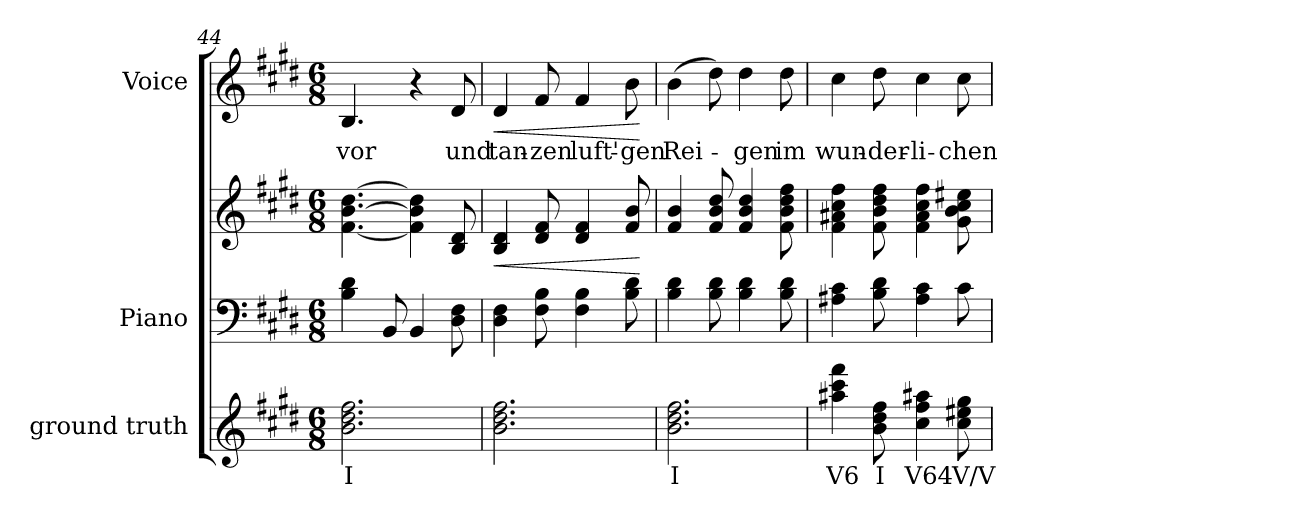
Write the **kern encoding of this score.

**kern	**text	**kern	**kern	**dynam	**kern	**text	**dynam
*part3	*part3	*part2	*part2	*part2	*part1	*part1	*part1
*staff4	*staff4	*staff3	*staff2	*staff2/3	*staff1	*staff1	*staff1
*I"ground truth	*	*I"Piano	*	*	*I"Voice	*	*
*	*	*I'Pno	*	*	*	*	*
*	*	*clefF4	*clefG2	*	*clefG2	*	*
*k[f#c#g#d#]	*	*k[f#c#g#d#]	*k[f#c#g#d#]	*	*k[f#c#g#d#]	*	*
*M6/8	*	*M6/8	*M6/8	*	*M6/8	*	*
=44	=44	=44	=44	=44	=44	=44	=44
!	!	!	!	!	!	!LO:LY:b	!
2.b 2.dd# 2.ff#	I	4B\ 4d#\	[4.f#\ [4.b\ [4.dd#\	.	4.B/	-vor	.
.	.	8BB/	.	.	.	.	.
.	.	4BB/	4f#\] 4b\] 4dd#\]	.	4r	.	.
!	!	!	!	!	!	!LO:LY:b	!
.	.	8D#\ 8F#\	8B/ 8d#/	.	8d#/	und	.
=45	=45	=45	=45	=45	=45	=45	=45
!	!	!	!	!LO:HP:b	!	!	!
!	!	!	!	!	!	!LO:LY:b	!LO:HP:b
2.b 2.dd# 2.ff#	.	4D#\ 4F#\	4B/ 4d#/	<	4d#/	tan-	<
!	!	!	!	!	!	!LO:LY:b	!
.	.	8F#\ 8B\	8d#/ 8f#/	.	8f#/	-zen	.
!	!	!	!	!	!	!LO:LY:b	!
.	.	4F#\ 4B\	4d#/ 4f#/	.	4f#/	luft'-	.
!	!	!	!	!	!	!LO:LY:b	!
.	.	8B\ 8d#\	8f#/ 8b/	.	8b\	-gen	.
.	.	.	.	[	.	.	[
=46	=46	=46	=46	=46	=46	=46	=46
!	!	!	!	!	!	!LO:LY:b	!
2.b 2.dd# 2.ff#	I	4B\ 4d#\	4f#/ 4b/	.	(>4b\	Rei-	.
.	.	8B\ 8d#\	8f#/ 8b/ 8dd#/	.	8dd#\)	.	.
!	!	!	!	!	!	!LO:LY:b	!
.	.	4B\ 4d#\	4f#/ 4b/ 4dd#/	.	4dd#\	gen	.
!	!	!	!	!	!	!LO:LY:b	!
.	.	8B\ 8d#\	8f#\ 8b\ 8dd#\ 8ff#\	.	8dd#\	im	.
=47	=47	=47	=47	=47	=47	=47	=47
!	!	!	!	!	!	!LO:LY:b	!
4aa#X 4ccc# 4fff#	V6	4A#X\ 4c#\	4f#\ 4a#X\ 4cc#\ 4ff#\	.	4cc#\	wun-	.
!	!	!	!	!	!	!LO:LY:b	!
8b 8dd# 8ff#	I	8B\ 8d#\	8f#\ 8b\ 8dd#\ 8ff#\	.	8dd#\	-der-	.
!	!	!	!	!	!	!LO:LY:b	!
4cc# 4ff# 4aa#X	V64	4A#\ 4c#\	4f#\ 4a#\ 4cc#\ 4ff#\	.	4cc#\	-li-	.
!	!	!	!	!	!	!LO:LY:b	!
8cc# 8ee#X 8gg#	V/V	8c#\	8g#\ 8b\ 8cc#\ 8ee#X\	.	8cc#\	-chen	.
=	=	=	=	=	=	=	=
*-	*-	*-	*-	*-	*-	*-	*-
